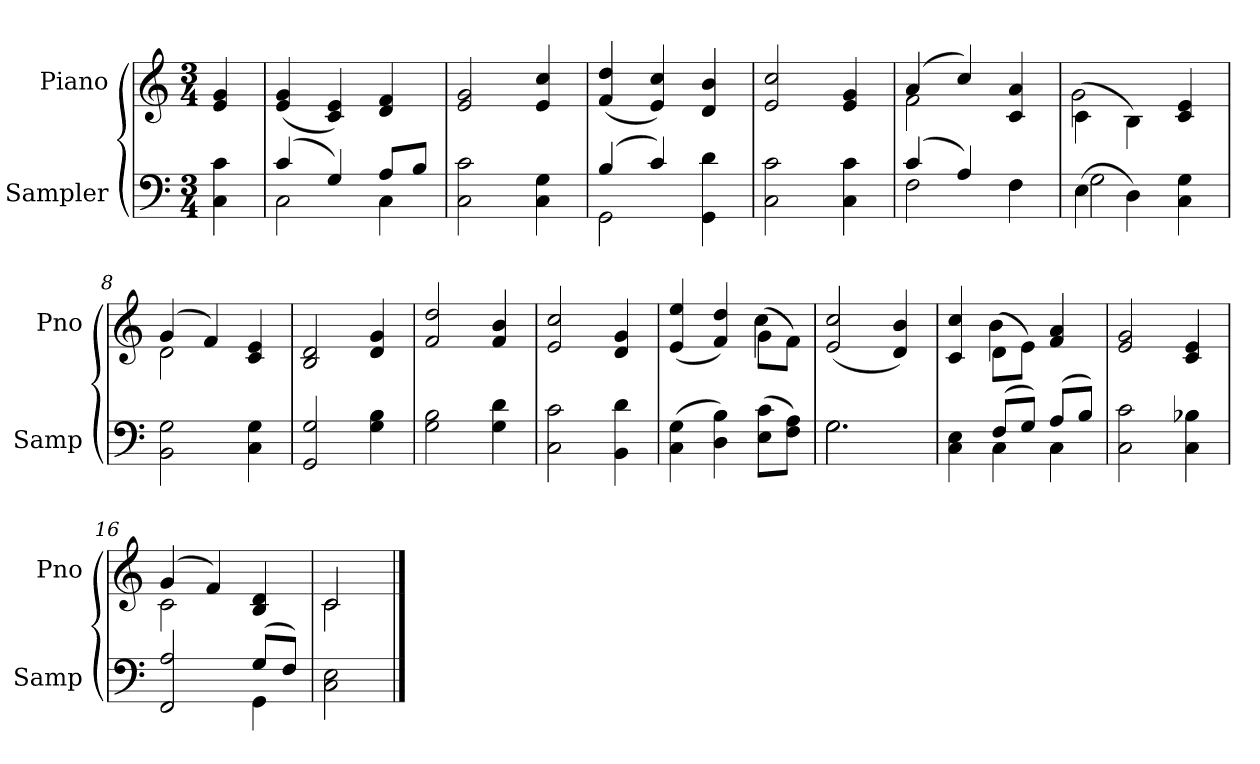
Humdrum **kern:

**kern	**kern
*part2	*part1
*staff2	*staff1
*I"Sampler	*I"Piano
*I'Samp	*I'Pno
*clefF4	*clefG2
*M3/4	*M3/4
=1	=1
4C 4c	4e 4g
=2	=2
*^	*
(4c/	2C	(4e 4g
4G/)	.	4c 4e)
8A/L	4C	4d 4f
8B/J	.	.
*v	*v	*
=3	=3
2C 2c	2e 2g
4C 4G	4e 4cc
=4	=4
*^	*
(4B/	2GG	(4f 4dd
4c/)	.	4e 4cc)
4GG 4d	4ryy	4d 4b
*v	*v	*
=5	=5
2C 2c	2e 2cc
4C 4c	4e 4g
=6	=6
*^	*^
(4c/	2F	(4a/	2f
4A/)	.	4cc/)	.
4F\	4F	4c 4a	4ryy
=7	=7	=7	=7
(4E\	2G	(4c\	2g
4D\)	.	4B\)	.
4C 4G	4ryy	4c 4e	4ryy
*v	*v	*	*
=8	=8	=8
2BB 2G	(4g/	2d
.	4f/)	.
4C 4G	4c 4e	4ryy
*	*v	*v
=9	=9
2GG 2G	2B 2d
4G 4B	4d 4g
=10	=10
2G 2B	2f 2dd
4G 4d	4f 4b
=11	=11
2C 2c	2e 2cc
4BB 4d	4d 4g
=12	=12
*	*^
(4C 4G	(4e 4ee	2ryy
4D 4B)	4f 4dd)	.
(8E\ 8c\L	(8g\L	4cc
8F\ 8A\J)	8f\J)	.
*	*v	*v
=13	=13
*^	*
2.G\	2.G	(2e 2cc
.	.	4d 4b)
=14	=14	=14
*	*	*^
4C 4E	4ryy	4c 4cc	4ryy
(8F/L	4C	(8d\L	4b
8G/J)	.	8e\J)	.
(8A/L	4C	4f 4a	4ryy
8B/J)	.	.	.
*v	*v	*	*
*	*v	*v
=15	=15
2C 2c	2e 2g
4C 4B-X	4c 4e
=16	=16
*^	*^
2FF 2A	2ryy	(4g/	2c
.	.	4f/)	.
(8G/L	4GG	4B 4d	4ryy
8F/J)	.	.	.
*v	*v	*	*
=17	=17	=17
2C 2E	2c/	2c
*	*v	*v
==	==
*-	*-
